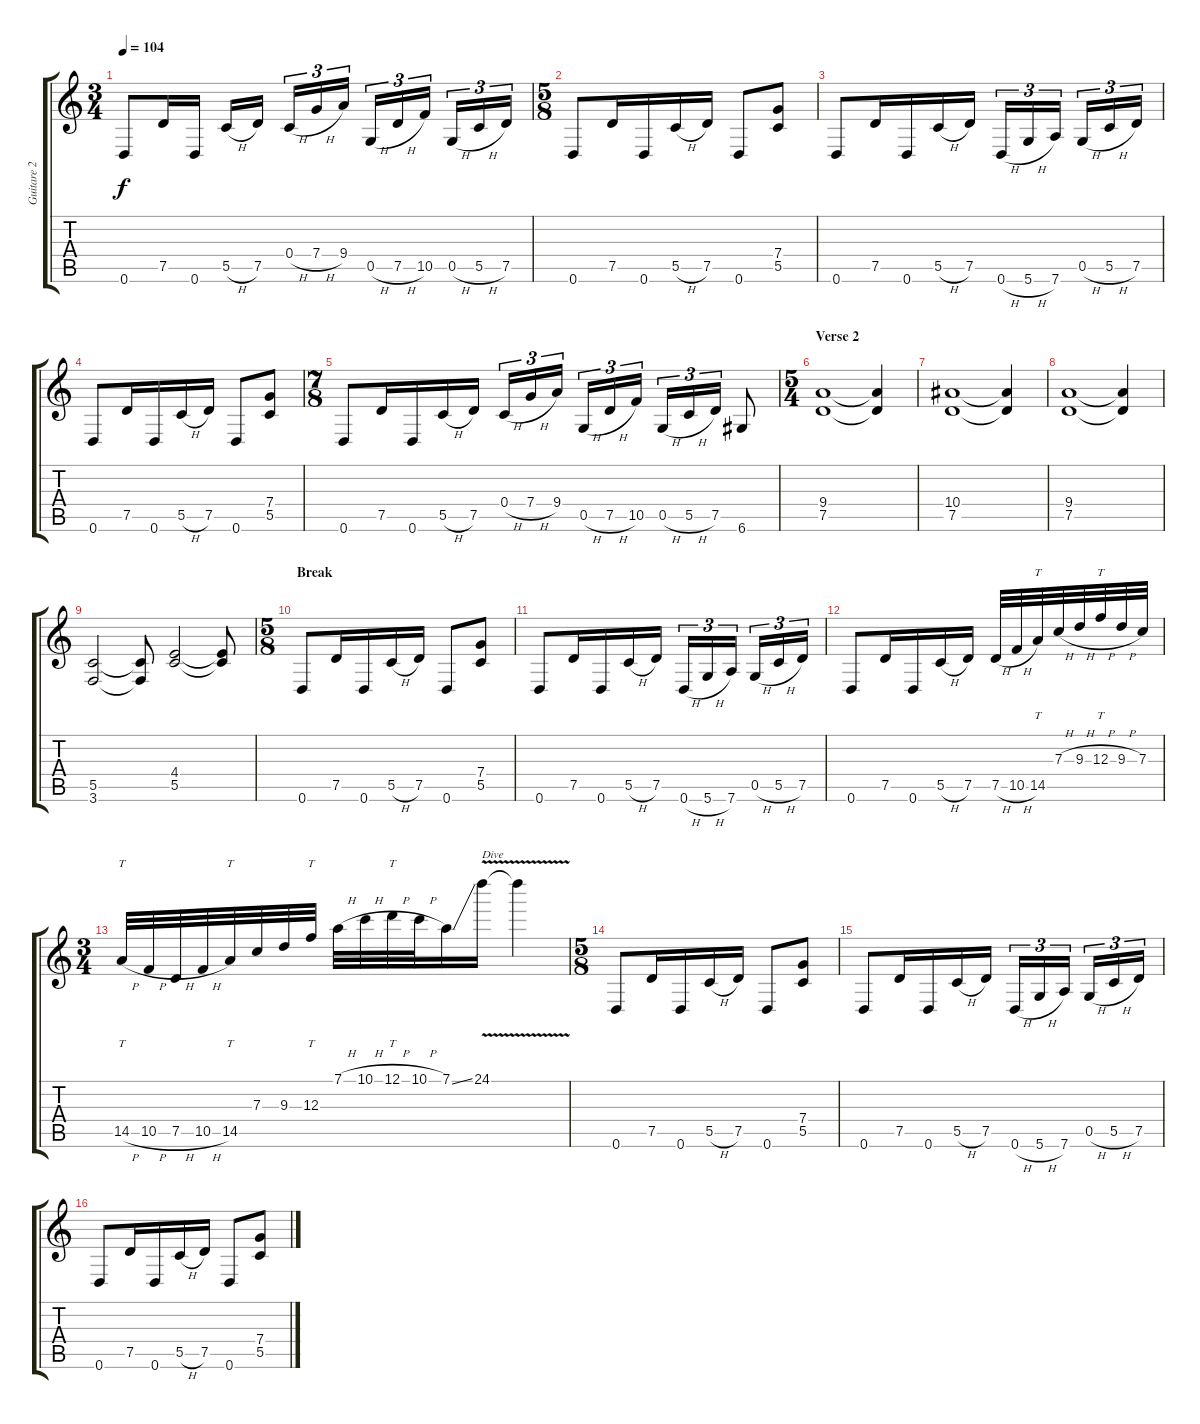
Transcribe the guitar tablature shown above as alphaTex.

\track ("Guitare 2" "Guitare 2") {instrument distortionguitar}
\staff {score tabs}
\tuning (D4 A3 F3 C3 G2 D2) {hide}
\ts (3 4)
\tempo 104
\clef g2
\ks c
0.6.8{dy f} 7.5.16 0.6.16 5.5{h}.16 7.5.16 0.4{h}.16{tu (3 2)} 7.4{h}.16{tu (3 2)} 9.4.16{tu (3 2)} 0.5{h}.16{tu (3 2)} 7.5{h}.16{tu (3 2)} 10.5.16{tu (3 2)} 0.5{h}.16{tu (3 2)} 5.5{h}.16{tu (3 2)} 7.5.16{tu (3 2)} |
\ts (5 8)
0.6.8 7.5.16 0.6.16 5.5{h}.16 7.5.16 0.6.8 (7.4 5.5).8 |
0.6.8 7.5.16 0.6.16 5.5{h}.16 7.5.16 0.6{h}.16{tu (3 2)} 5.6{h}.16{tu (3 2)} 7.6.16{tu (3 2)} 0.5{h}.16{tu (3 2)} 5.5{h}.16{tu (3 2)} 7.5.16{tu (3 2)} |
0.6.8 7.5.16 0.6.16 5.5{h}.16 7.5.16 0.6.8 (7.4 5.5).8 |
\ts (7 8)
0.6.8 7.5.16 0.6.16 5.5{h}.16 7.5.16 0.4{h}.16{tu (3 2)} 7.4{h}.16{tu (3 2)} 9.4.16{tu (3 2)} 0.5{h}.16{tu (3 2)} 7.5{h}.16{tu (3 2)} 10.5.16{tu (3 2)} 0.5{h}.16{tu (3 2)} 5.5{h}.16{tu (3 2)} 7.5.16{tu (3 2)} 6.6.8 |
\ts (5 4)
\section ("" "Verse 2")
(9.4 7.5).1 (9.4{t} 7.5{t}).4 |
(10.4 7.5).1 (10.4{t} 7.5{t}).4 |
(9.4 7.5).1 (9.4{t} 7.5{t}).4 |
(5.5 3.6).2 (5.5{t} 3.6{t}).8 (4.4 5.5).2 (4.4{t} 5.5{t}).8 |
\ts (5 8)
\section ("" "Break")
0.6.8 7.5.16 0.6.16 5.5{h}.16 7.5.16 0.6.8 (7.4 5.5).8 |
0.6.8 7.5.16 0.6.16 5.5{h}.16 7.5.16 0.6{h}.16{tu (3 2)} 5.6{h}.16{tu (3 2)} 7.6.16{tu (3 2)} 0.5{h}.16{tu (3 2)} 5.5{h}.16{tu (3 2)} 7.5.16{tu (3 2)} |
0.6.8 7.5.16 0.6.16 5.5{h}.16 7.5.16 7.5{h}.32 10.5{h}.32 14.5.32{tt} 7.3{h}.32 9.3{h}.32 12.3{h}.32{tt} 9.3{h}.32 7.3.32 |
\ts (3 4)
14.5{h}.32{tt} 10.5{h}.32 7.5{h}.32 10.5{h}.32 14.5.32{tt} 7.3.32 9.3.32 12.3.32{tt} 7.1{h}.32 10.1{h}.32 12.1{h}.32{tt} 10.1{h}.32 7.1{ss}.16 24.1{v}.16{txt "Dive"} 24.1{t}.4 |
\ts (5 8)
0.6.8 7.5.16 0.6.16 5.5{h}.16 7.5.16 0.6.8 (7.4 5.5).8 |
0.6.8 7.5.16 0.6.16 5.5{h}.16 7.5.16 0.6{h}.16{tu (3 2)} 5.6{h}.16{tu (3 2)} 7.6.16{tu (3 2)} 0.5{h}.16{tu (3 2)} 5.5{h}.16{tu (3 2)} 7.5.16{tu (3 2)} |
0.6.8 7.5.16 0.6.16 5.5{h}.16 7.5.16 0.6.8 (7.4 5.5).8
